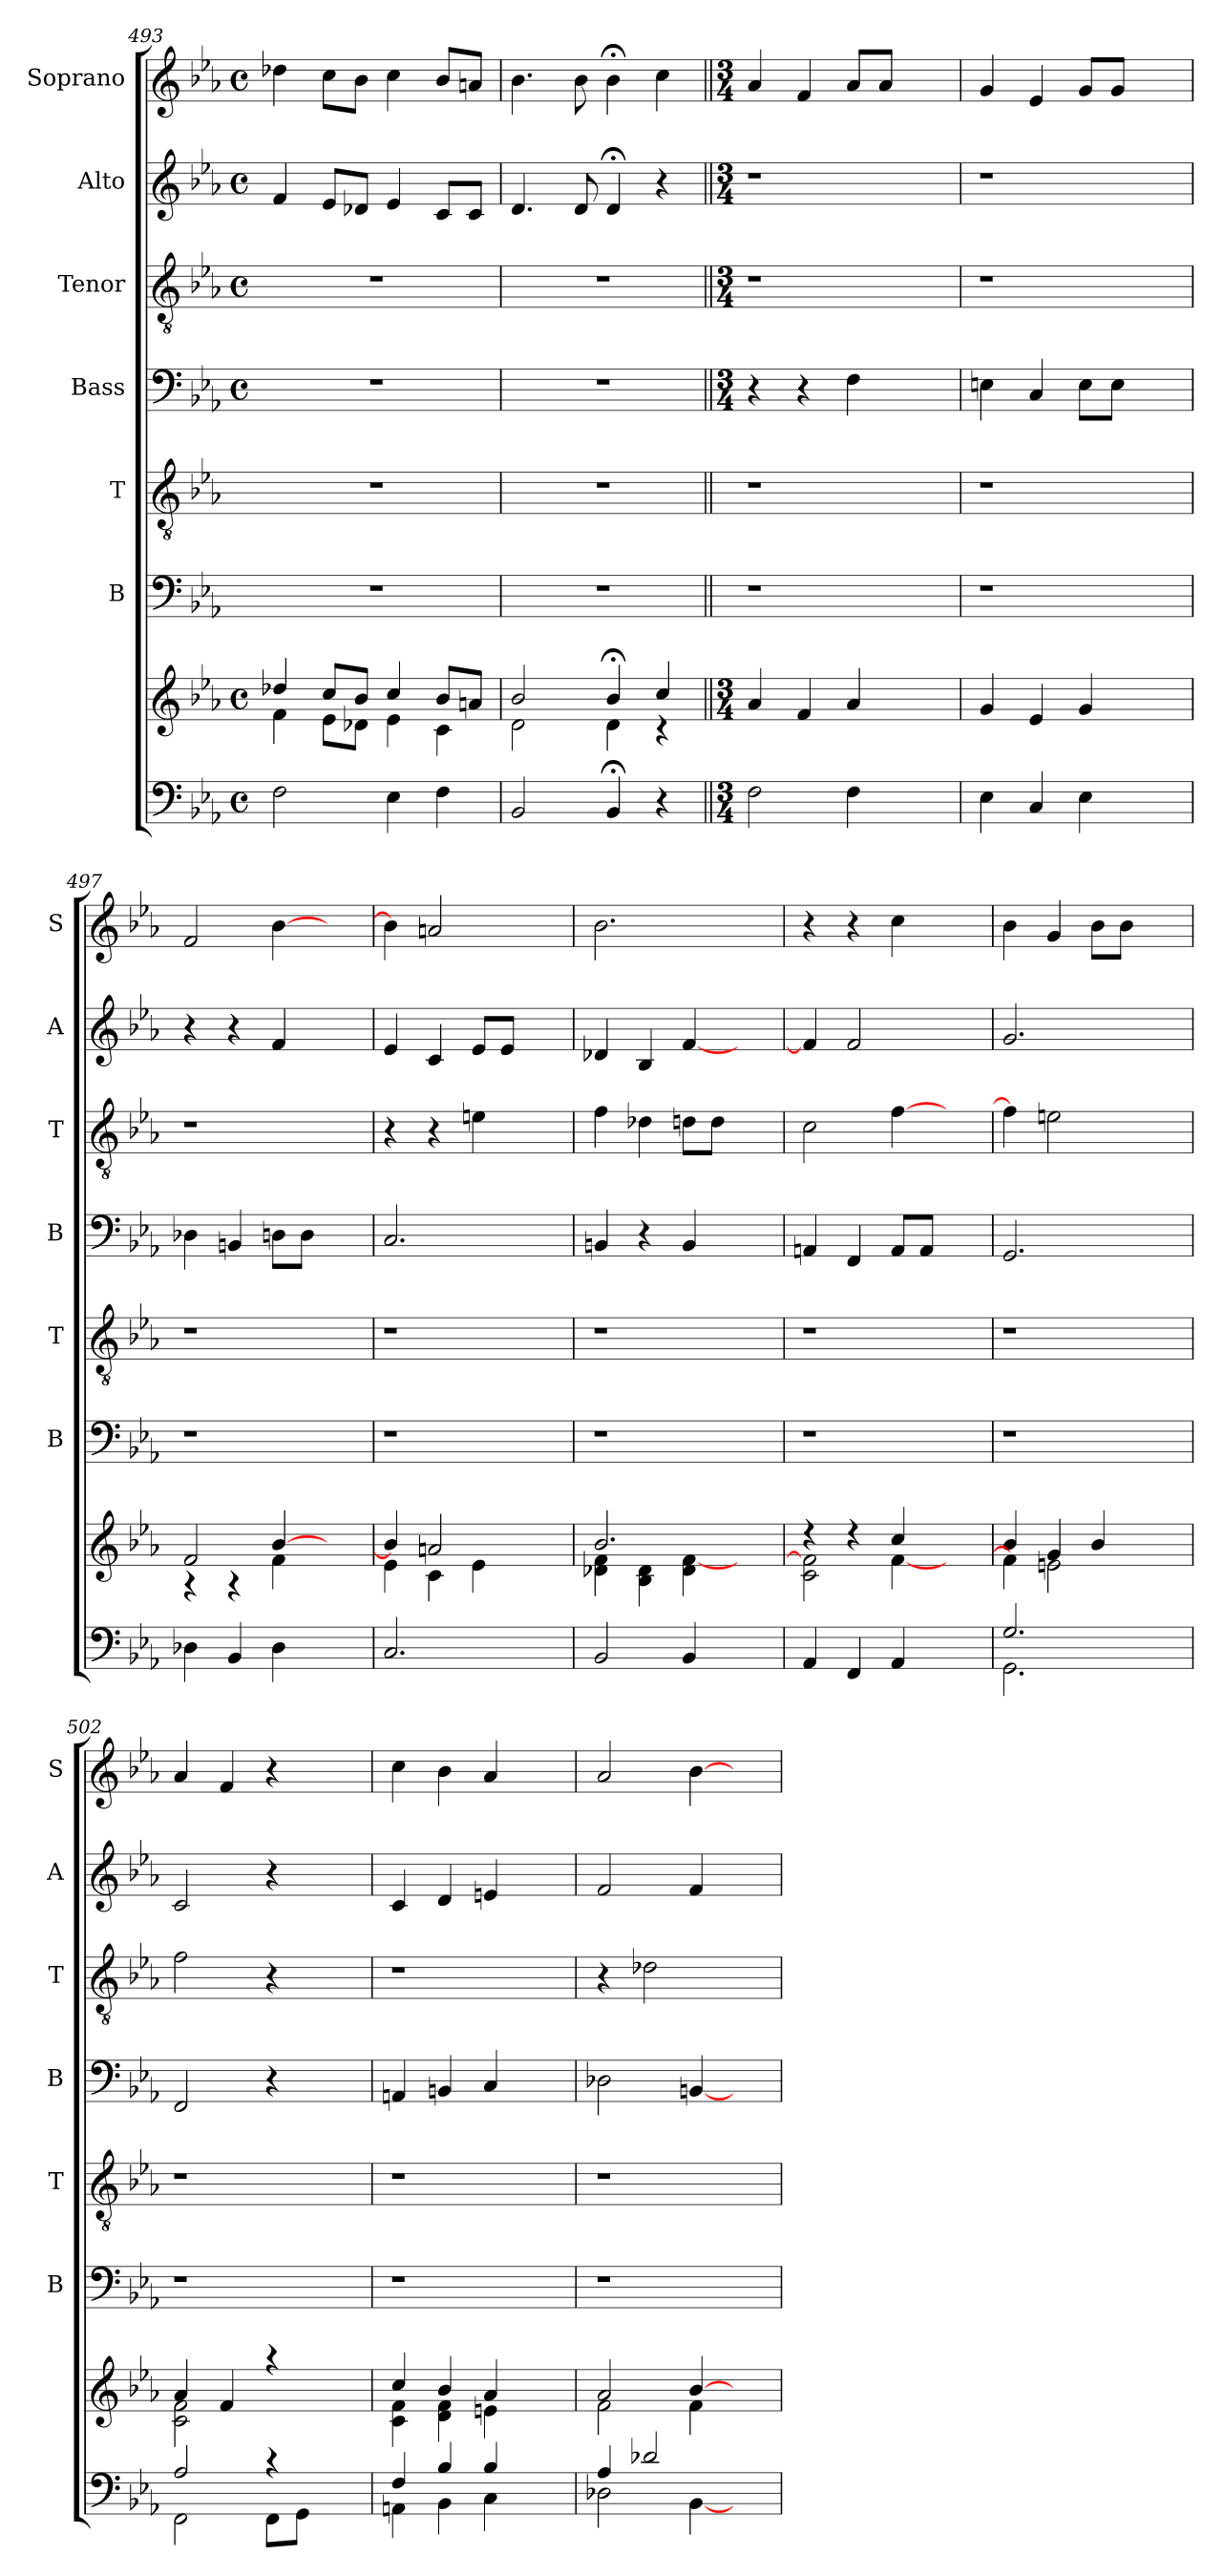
**kern	**kern	**kern	**kern	**kern	**kern	**kern	**kern
*part8	*part7	*part6	*part5	*part4	*part3	*part2	*part1
*staff8	*staff7	*staff6	*staff5	*staff4	*staff3	*staff2	*staff1
*	*	*I"B	*I"T	*I"Bass	*I"Tenor	*I"Alto	*I"Soprano
*	*	*I'B	*I'T	*I'B	*I'T	*I'A	*I'S
*clefF4	*clefG2	*clefF4	*clefGv2	*clefF4	*clefGv2	*clefG2	*clefG2
*k[b-e-a-]	*k[b-e-a-]	*k[b-e-a-]	*k[b-e-a-]	*k[b-e-a-]	*k[b-e-a-]	*k[b-e-a-]	*k[b-e-a-]
*E-:	*E-:	*E-:	*E-:	*E-:	*E-:	*E-:	*E-:
*M4/4	*M4/4	*	*	*M4/4	*M4/4	*M4/4	*M4/4
*met(c)	*met(c)	*	*	*met(c)	*met(c)	*met(c)	*met(c)
=493	=493	=493	=493	=493	=493	=493	=493
*	*^	*	*	*	*	*	*
2F\	4dd-X/	4f\	1r	1r	1r	1r	4f/	4dd-X\
.	8cc/L	8e-\L	.	.	.	.	8e-/L	8cc\L
.	8b-/J	8d-X\J	.	.	.	.	8d-X/J	8b-\J
4E-\	4cc/	4e-\	.	.	.	.	4e-/	4cc\
4F\	8b-/L	4c\	.	.	.	.	8c/L	8b-/L
.	8an/J	.	.	.	.	.	8c/J	8an/J
=494	=494	=494	=494	=494	=494	=494	=494	=494
2BB-/	2b-/	2d\	1r	1r	1r	1r	4.d/	4.b-\
.	.	.	.	.	.	.	8d/	8b-\
4BB-;/	4b-;</	4d\	.	.	.	.	4d;/	4b-;<\
4r	4cc/	4rc	.	.	.	.	4r	4cc\
*	*v	*v	*	*	*	*	*	*
=495||	=495||	=495||	=495||	=495||	=495||	=495||	=495||
*M3/4	*M3/4	*	*	*M3/4	*M3/4	*M3/4	*M3/4
*	*^	*	*	*	*	*	*
!	!	!	!	!	!	!LO:N:vis=1	!LO:N:vis=1	!
*	*v	*v	*	*	*	*	*	*
2F\	4a-/	1r	1r	4r	2.r	2.r	4a-/
.	4f/	.	.	4r	.	.	4f/
4F\	4a-/	.	.	4F\	.	.	8a-/L
.	.	.	.	.	.	.	8a-/J
4ryy	4ryy	.	.	4ryy	4ryy	4ryy	4ryy
!!LO:PB:g=z
=496	=496	=496	=496	=496	=496	=496	=496
!	!	!	!	!	!LO:N:vis=1	!LO:N:vis=1	!
4E-\	4g/	1r	1r	4E\	2.r	2.r	4g/
4C/	4e-/	.	.	4C/	.	.	4e-/
4E-\	4g/	.	.	8E\L	.	.	8g/L
.	.	.	.	8E\J	.	.	8g/J
4ryy	4ryy	.	.	4ryy	4ryy	4ryy	4ryy
=497	=497	=497	=497	=497	=497	=497	=497
*	*^	*	*	*	*	*	*
!	!	!	!	!	!	!LO:N:vis=1	!	!
4D-X\	2f/	4rA	1r	1r	4D-X\	2.r	4r	2f/
4BB-/	.	4rA	.	.	4BB/	.	4r	.
4D-\	[>4b-/	4f\	.	.	8D\L	.	4f/	[>4b-\
.	.	.	.	.	8D\J	.	.	.
4ryy	4ryy	4ryy	.	.	4ryy	4ryy	4ryy	4ryy
=498	=498	=498	=498	=498	=498	=498	=498	=498
2.C/	4b-/]	4e-\	1r	1r	2.C/	4r	4e-/	4b-\]
.	2an/	4c\	.	.	.	4r	4c/	2an/
.	.	4e-\	.	.	.	4e\	8e-/L	.
.	.	.	.	.	.	.	8e-/J	.
4ryy	4ryy	4ryy	.	.	4ryy	4ryy	4ryy	4ryy
=499	=499	=499	=499	=499	=499	=499	=499	=499
2BB-/	2.b-/	4d-X\ 4f\	1r	1r	4BB/	4f\	4d-X/	2.b-\
.	.	4B-\ 4d-\	.	.	4r	4d-X\	4B-/	.
4BB-/	.	4d-\ [<4f\	.	.	4BB/	8d\L	[<4f/	.
.	.	.	.	.	.	8d\J	.	.
4ryy	4ryy	4ryy	.	.	4ryy	4ryy	4ryy	4ryy
=500	=500	=500	=500	=500	=500	=500	=500	=500
4AA-/	4rdd	2c\ 2f\]	1r	1r	4AA/	2c\	4f/]	4r
4FF/	4rdd	.	.	.	4FF/	.	2f/	4r
4AA-/	4cc/	[>4f\	.	.	8AA/L	[>4f\	.	4cc\
.	.	.	.	.	8AA/J	.	.	.
4ryy	4ryy	4ryy	.	.	4ryy	4ryy	4ryy	4ryy
!!LO:PB:g=z
=501	=501	=501	=501	=501	=501	=501	=501	=501
*^	*	*	*	*	*	*	*	*
2.G/	2.GG\	4b-/	4f\]	1r	1r	2.GG/	4f\]	2.g/	4b-\
.	.	4g/	2en\	.	.	.	2en\	.	4g/
.	.	4b-/	.	.	.	.	.	.	8b-\L
.	.	.	.	.	.	.	.	.	8b-\J
4ryy	4ryy	4ryy	4ryy	.	.	4ryy	4ryy	4ryy	4ryy
=502	=502	=502	=502	=502	=502	=502	=502	=502	=502
2A-/	2FF\	4a-/	2c\ 2f\	1r	1r	2FF/	2f\	2c/	4a-/
.	.	4f/	.	.	.	.	.	.	4f/
4rc	8FF\L	4raa	4ryy	.	.	4r	4r	4r	4r
.	8GG\J	.	.	.	.	.	.	.	.
4ryy	4ryy	4ryy	4ryy	.	.	4ryy	4ryy	4ryy	4ryy
=503	=503	=503	=503	=503	=503	=503	=503	=503	=503
!	!	!	!	!	!	!	!LO:N:vis=1	!	!
4F/	4AAn\	4cc/	4c\ 4f\	1r	1r	4AAn/	2.r	4c/	4cc\
4B-/	4BB-\	4b-/	4d\ 4f\	.	.	4BB/	.	4d/	4b-\
4B-/	4C\	4a-/	4en\	.	.	4C/	.	4en/	4a-/
4ryy	4ryy	4ryy	4ryy	.	.	4ryy	4ryy	4ryy	4ryy
=504	=504	=504	=504	=504	=504	=504	=504	=504	=504
4A-/	2D-X\	2a-/	2f\	1r	1r	2D-X\	4r	2f/	2a-/
2d-X/	.	.	.	.	.	.	2d-X\	.	.
.	[<4BB-\	[>4b-/	4f\	.	.	[<4BB/	.	4f/	[>4b-\
4ryy	4ryy	4ryy	4ryy	.	.	4ryy	4ryy	4ryy	4ryy
*v	*v	*	*	*	*	*	*	*	*
*	*v	*v	*	*	*	*	*	*
=	=	=	=	=	=	=	=
*-	*-	*-	*-	*-	*-	*-	*-
